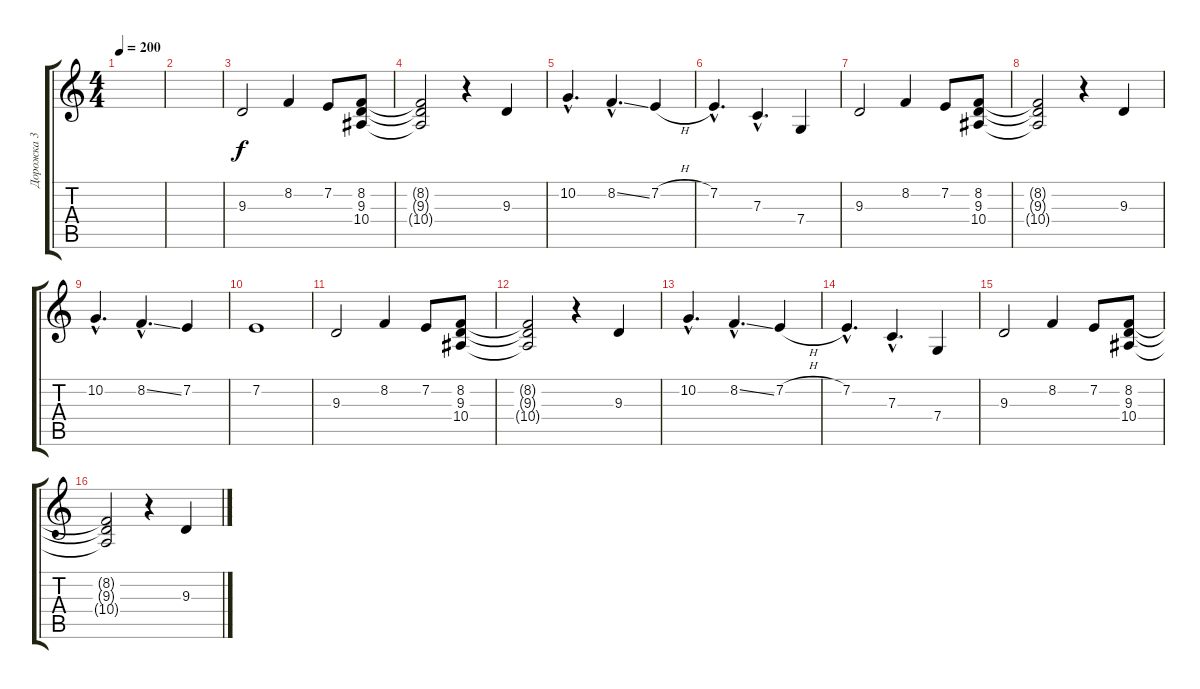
\track ("Дорожка 3" "Дорожка 3") {instrument harpsichord}
\staff {score tabs}
\tuning (D4 A3 F3 C3 G2 D2) {hide}
\ts (4 4)
\tempo 200
\clef g2
\ks c
|
|
9.3.2 8.2.4 7.2.8 (8.2 9.3 10.4).8 |
(8.2{t} 9.3{t} 10.4{t}).2 r.4 9.3.4 |
10.2{hac}.4{d} 8.2{ss hac}.4{d} 7.2{h}.4 |
7.2{hac}.4{d} 7.3{hac}.4{d} 7.4.4 |
9.3.2 8.2.4 7.2.8 (8.2 9.3 10.4).8 |
(8.2{t} 9.3{t} 10.4{t}).2 r.4 9.3.4 |
10.2{hac}.4{d} 8.2{ss hac}.4{d} 7.2.4 |
7.2.1 |
9.3.2 8.2.4 7.2.8 (8.2 9.3 10.4).8 |
(8.2{t} 9.3{t} 10.4{t}).2 r.4 9.3.4 |
10.2{hac}.4{d} 8.2{ss hac}.4{d} 7.2{h}.4 |
7.2{hac}.4{d} 7.3{hac}.4{d} 7.4.4 |
9.3.2 8.2.4 7.2.8 (8.2 9.3 10.4).8 |
(8.2{t} 9.3{t} 10.4{t}).2 r.4 9.3.4
